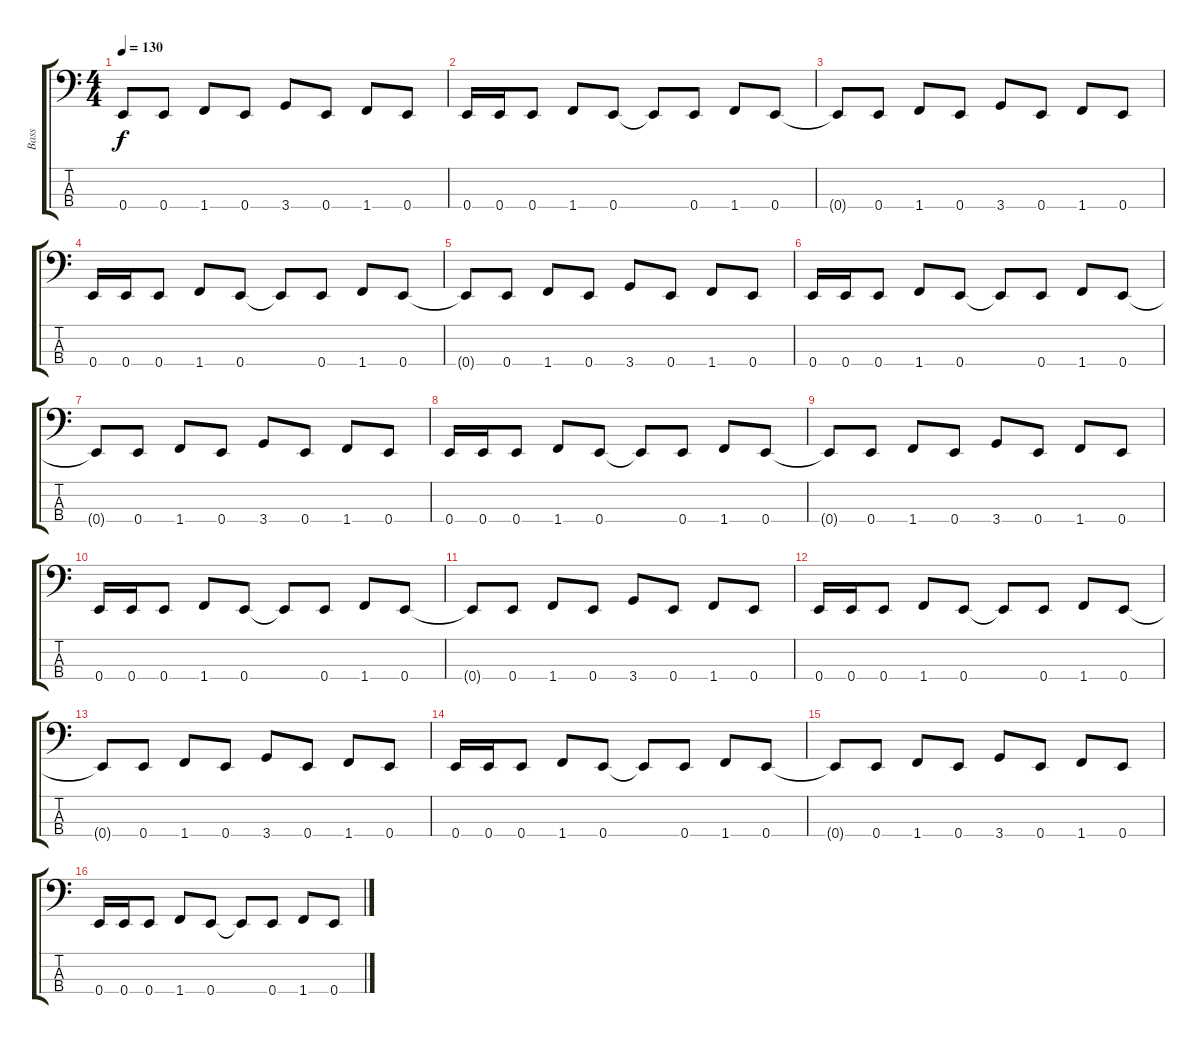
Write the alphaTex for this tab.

\track ("Bass" "Bass") {instrument electricbasspick}
\staff {score tabs}
\tuning (G2 D2 A1 E1) {hide}
\ts (4 4)
\tempo 130
\clef f4
\ks c
0.4{t}.8{dy f} 0.4.8 1.4.8 0.4.8 3.4.8 0.4.8 1.4.8 0.4.8 |
0.4.16 0.4.16 0.4.8 1.4.8 0.4.8 0.4{t}.8 0.4.8 1.4.8 0.4.8 |
0.4{t}.8 0.4.8 1.4.8 0.4.8 3.4.8 0.4.8 1.4.8 0.4.8 |
0.4.16 0.4.16 0.4.8 1.4.8 0.4.8 0.4{t}.8 0.4.8 1.4.8 0.4.8 |
0.4{t}.8 0.4.8 1.4.8 0.4.8 3.4.8 0.4.8 1.4.8 0.4.8 |
0.4.16 0.4.16 0.4.8 1.4.8 0.4.8 0.4{t}.8 0.4.8 1.4.8 0.4.8 |
0.4{t}.8 0.4.8 1.4.8 0.4.8 3.4.8 0.4.8 1.4.8 0.4.8 |
0.4.16 0.4.16 0.4.8 1.4.8 0.4.8 0.4{t}.8 0.4.8 1.4.8 0.4.8 |
0.4{t}.8 0.4.8 1.4.8 0.4.8 3.4.8 0.4.8 1.4.8 0.4.8 |
0.4.16 0.4.16 0.4.8 1.4.8 0.4.8 0.4{t}.8 0.4.8 1.4.8 0.4.8 |
0.4{t}.8 0.4.8 1.4.8 0.4.8 3.4.8 0.4.8 1.4.8 0.4.8 |
0.4.16 0.4.16 0.4.8 1.4.8 0.4.8 0.4{t}.8 0.4.8 1.4.8 0.4.8 |
0.4{t}.8 0.4.8 1.4.8 0.4.8 3.4.8 0.4.8 1.4.8 0.4.8 |
0.4.16 0.4.16 0.4.8 1.4.8 0.4.8 0.4{t}.8 0.4.8 1.4.8 0.4.8 |
0.4{t}.8 0.4.8 1.4.8 0.4.8 3.4.8 0.4.8 1.4.8 0.4.8 |
0.4.16 0.4.16 0.4.8 1.4.8 0.4.8 0.4{t}.8 0.4.8 1.4.8 0.4.8
